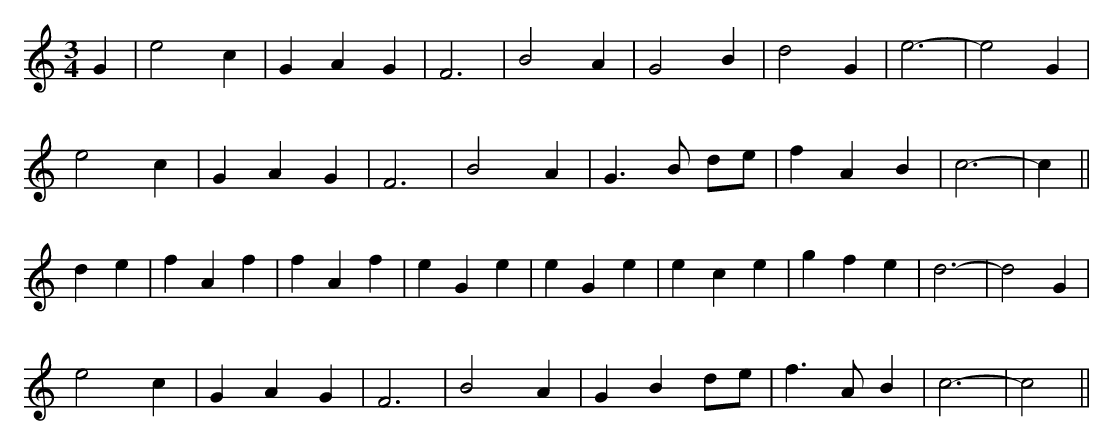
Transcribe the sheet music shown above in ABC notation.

X:1
M:3/4
K:C
G2|e4 c2|G2 A2 G2|F6|B4 A2|G4 B2|d4 G2|e6-|e4 G2|
e4 c2|G2 A2 G2|F6|B4 A2|G3 B de|f2 A2 B2|c6-|c2||
d2 e2|f2 A2 f2|f2 A2 f2|e2 G2 e2|e2 G2 e2|e2 c2 e2|g2 f2 e2|d6-|d4 G2|
e4 c2|G2 A2 G2|F6|B4 A2|G2 B2 de|f3 A B2|c6-|c4||
